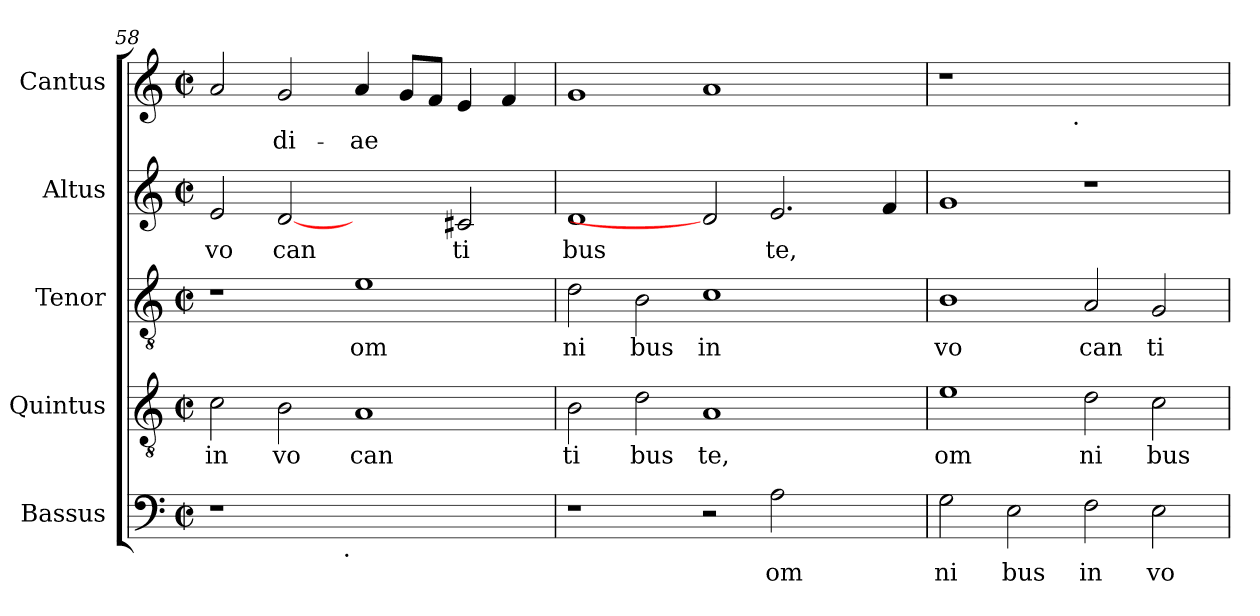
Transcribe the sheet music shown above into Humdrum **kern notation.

**kern	**text	**kern	**text	**kern	**text	**kern	**text	**kern	**text
*part5	*part5	*part4	*part4	*part3	*part3	*part2	*part2	*part1	*part1
*staff5	*staff5	*staff4	*staff4	*staff3	*staff3	*staff2	*staff2	*staff1	*staff1
*I"Bassus	*	*I"Quintus	*	*I"Tenor	*	*I"Altus	*	*I"Cantus	*
*clefF4	*	*clefGv2	*	*clefGv2	*	*clefG2	*	*clefG2	*
*k[]	*	*k[]	*	*k[]	*	*k[]	*	*k[]	*
*C:	*	*C:	*	*C:	*	*C:	*	*C:	*
*M2/2	*	*M2/2	*	*M2/2	*	*M2/2	*	*M2/2	*
*met(c|)	*	*met(c|)	*	*met(c|)	*	*met(c|)	*	*met(c|)	*
=58	=58	=58	=58	=58	=58	=58	=58	=58	=58
!	!	!	!LO:LY:b	!	!	!	!LO:LY:b:cj	!	!LO:LY:b:cj
*^	*	*	*	*	*	*	*	*	*
1r	2ryy	.	2c\	in	1r	.	2e/	vo	2a/	--
!	!	!	!	!LO:LY:b	!	!	!	!LO:LY:b:cj	!	!LO:LY:b:cj
.	4...ryy	.	2B\	vo	.	.	[2d	can	2g/	-di-
!	!LO:TX:b:t=.	!	!	!	!	!	!	!	!	!
.	1ryy	.	.	.	.	.	.	.	.	.
!	!	!	!	!LO:LY:b	!	!LO:LY:b	!	!	!	!LO:LY:b:cj
1ryy	.	.	1A	can	1e	om	2ryy	.	4a/	-ae
!	!	!	!	!	!	!	!	!	!	!LO:LY:b:cj
.	.	.	.	.	.	.	.	.	8g/L	.
!	!	!	!	!	!	!	!	!	!	!LO:LY:b:cj
.	.	.	.	.	.	.	.	.	8f/J	.
!	!	!	!	!	!	!	!	!LO:LY:b:cj	!	!LO:LY:b:cj
.	.	.	.	.	.	.	2c#X/	ti	4e/	.
!	!	!	!	!	!	!	!	!	!	!LO:LY:b:cj
.	.	.	.	.	.	.	.	.	4f/	.
.	32ryy	.	.	.	.	.	.	.	.	.
!!LO:LB:g=z
=59	=59	=59	=59	=59	=59	=59	=59	=59	=59	=59
!	!	!	!	!LO:LY:b	!	!LO:LY:b	!	!LO:LY:b:cj	!	!LO:LY:b:cj
*v	*v	*	*	*	*	*	*	*	*	*
1r	.	2B\	ti	2d\	ni	1d	bus	1g	.
!	!	!	!LO:LY:b	!	!LO:LY:b	!	!	!	!
.	.	2d\	bus	2B\	bus	.	.	.	.
!	!	!	!LO:LY:b	!	!LO:LY:b	!	!	!	!LO:LY:b:cj
2r	.	1A	te,	1c	in	2d]	.	1a	.
!	!LO:LY:b:cj	!	!	!	!	!	!LO:LY:b:cj	!	!
2A\	om	.	.	.	.	2.e/	te,	.	.
2ryy	.	2ryy	.	2ryy	.	.	.	2ryy	.
!	!	!	!	!	!	!	!LO:LY:b:cj	!	!
.	.	.	.	.	.	4f/	.	.	.
=60	=60	=60	=60	=60	=60	=60	=60	=60	=60
!	!LO:LY:b:cj	!	!LO:LY:b	!	!LO:LY:b	!	!LO:LY:b:cj	!	!
*	*	*	*	*	*	*	*	*^	*
2G\	ni	1e	om	1B	vo	1g	.	1r	2ryy	.
!	!LO:LY:b:cj	!	!	!	!	!	!	!	!	!
2E\	bus	.	.	.	.	.	.	.	4...ryy	.
!	!	!	!	!	!	!	!	!	!LO:TX:b:t=.	!
.	.	.	.	.	.	.	.	.	1ryy	.
!	!LO:LY:b:cj	!	!LO:LY:b	!	!LO:LY:b	!	!	!	!	!
2F\	in	2d\	ni	2A/	can	1r	.	1ryy	.	.
!	!LO:LY:b:cj	!	!LO:LY:b	!	!LO:LY:b	!	!	!	!	!
2E\	vo	2c\	bus	2G/	ti	.	.	.	.	.
.	.	.	.	.	.	.	.	.	32ryy	.
*	*	*	*	*	*	*	*	*v	*v	*
=	=	=	=	=	=	=	=	=	=
*-	*-	*-	*-	*-	*-	*-	*-	*-	*-
